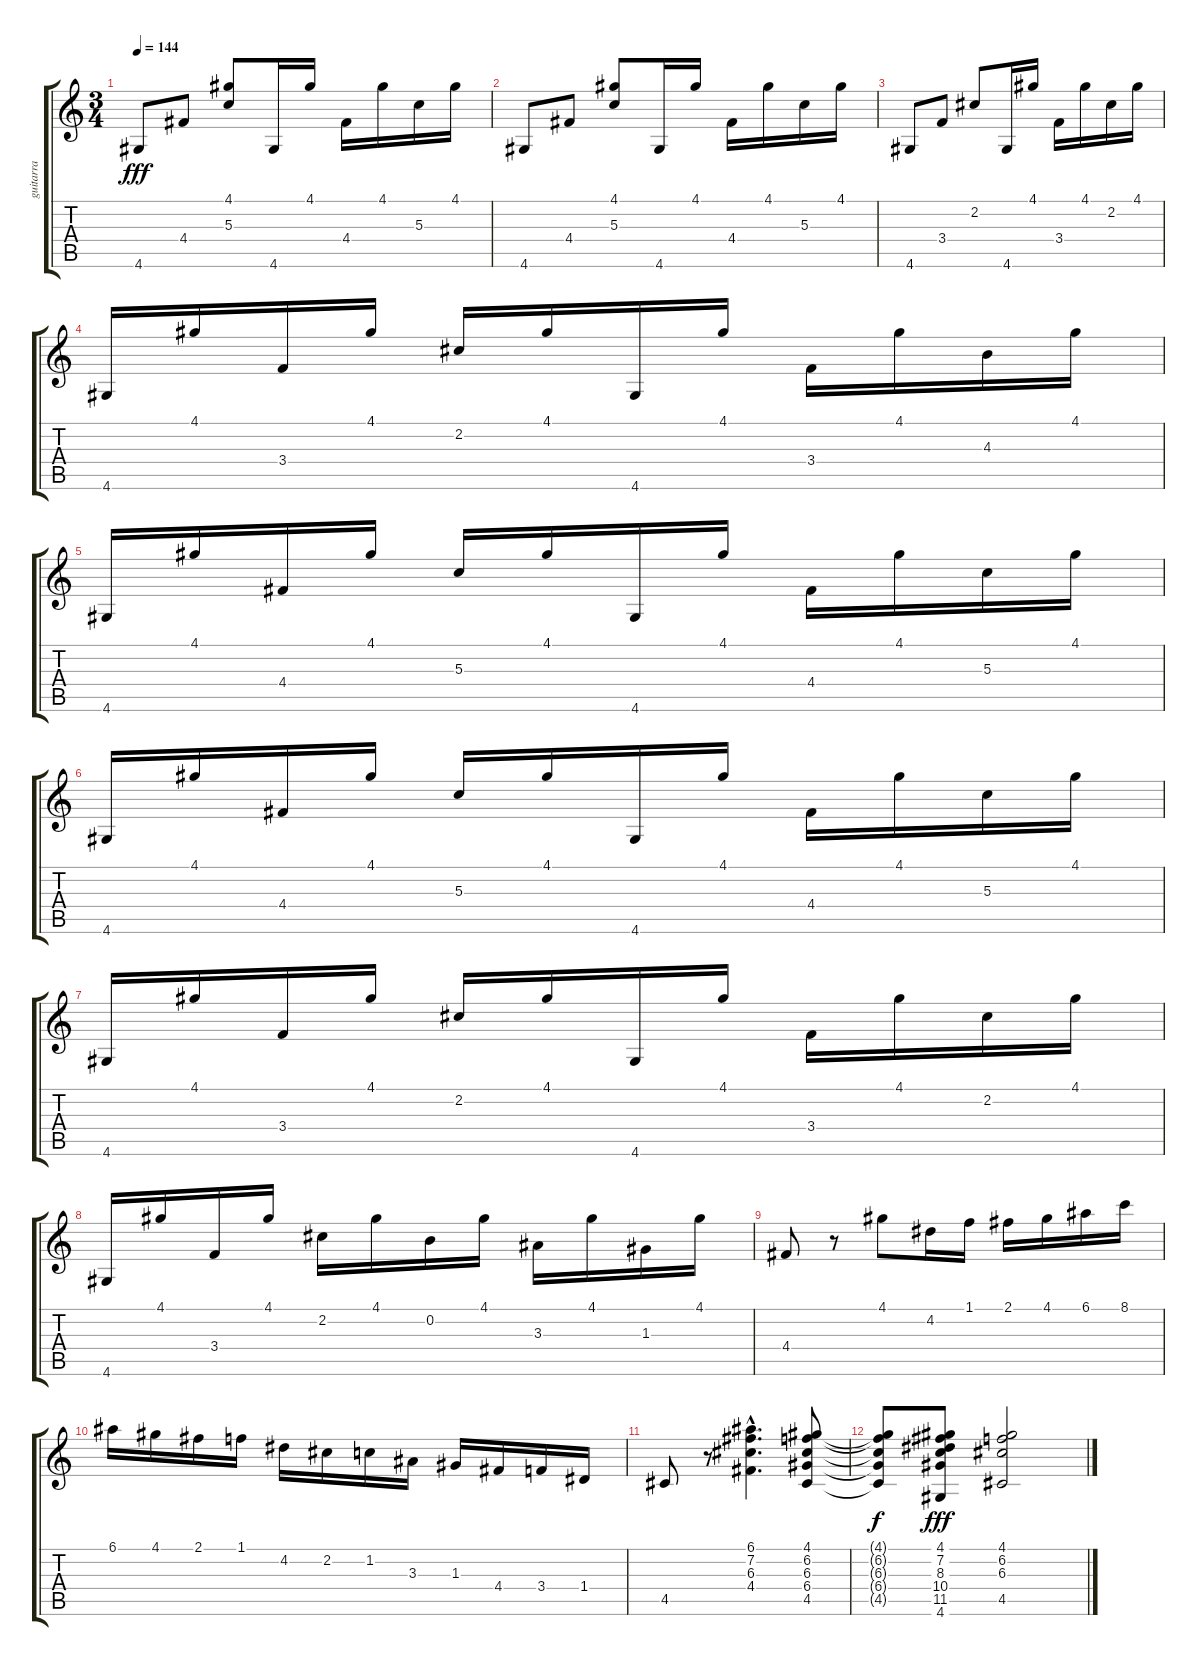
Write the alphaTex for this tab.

\track ("guitarra     " "guitarra  ") {instrument acousticguitarnylon}
\staff {score tabs}
\tuning (E4 B3 G3 D3 A2 E2) {hide}
\ts (3 4)
\tempo 144
\clef g2
\ks c
4.6.8{dy fff} 4.4.8 (4.1 5.3).8 4.6.16 4.1.16 4.4.16 4.1.16 5.3.16 4.1.16 |
4.6.8 4.4.8 (4.1 5.3).8 4.6.16 4.1.16 4.4.16 4.1.16 5.3.16 4.1.16 |
4.6.8 3.4.8 2.2.8 4.6.16 4.1.16 3.4.16 4.1.16 2.2.16 4.1.16 |
4.6.16 4.1.16 3.4.16 4.1.16 2.2.16 4.1.16 4.6.16 4.1.16 3.4.16 4.1.16 4.3.16 4.1.16 |
4.6.16 4.1.16 4.4.16 4.1.16 5.3.16 4.1.16 4.6.16 4.1.16 4.4.16 4.1.16 5.3.16 4.1.16 |
4.6.16 4.1.16 4.4.16 4.1.16 5.3.16 4.1.16 4.6.16 4.1.16 4.4.16 4.1.16 5.3.16 4.1.16 |
4.6.16 4.1.16 3.4.16 4.1.16 2.2.16 4.1.16 4.6.16 4.1.16 3.4.16 4.1.16 2.2.16 4.1.16 |
4.6.16 4.1.16 3.4.16 4.1.16 2.2.16 4.1.16 0.2.16 4.1.16 3.3.16 4.1.16 1.3.16 4.1.16 |
4.4.8 r.8 4.1.8 4.2.16 1.1.16 2.1.16 4.1.16 6.1.16 8.1.16 |
6.1.16 4.1.16 2.1.16 1.1.16 4.2.16 2.2.16 1.2.16 3.3.16 1.3.16 4.4.16 3.4.16 1.4.16 |
4.5.8 r.8 (6.1{hac} 7.2{hac} 6.3{hac} 4.4{hac}).4{d} (4.1 6.2 6.3 6.4 4.5).8 |
(4.1{t} 6.2{t} 6.3{t} 6.4{t} 4.5{t}).8{dy f} (4.1 7.2 8.3 10.4 11.5 4.6).8{dy fff} (4.1 6.2 6.3 4.5).2
